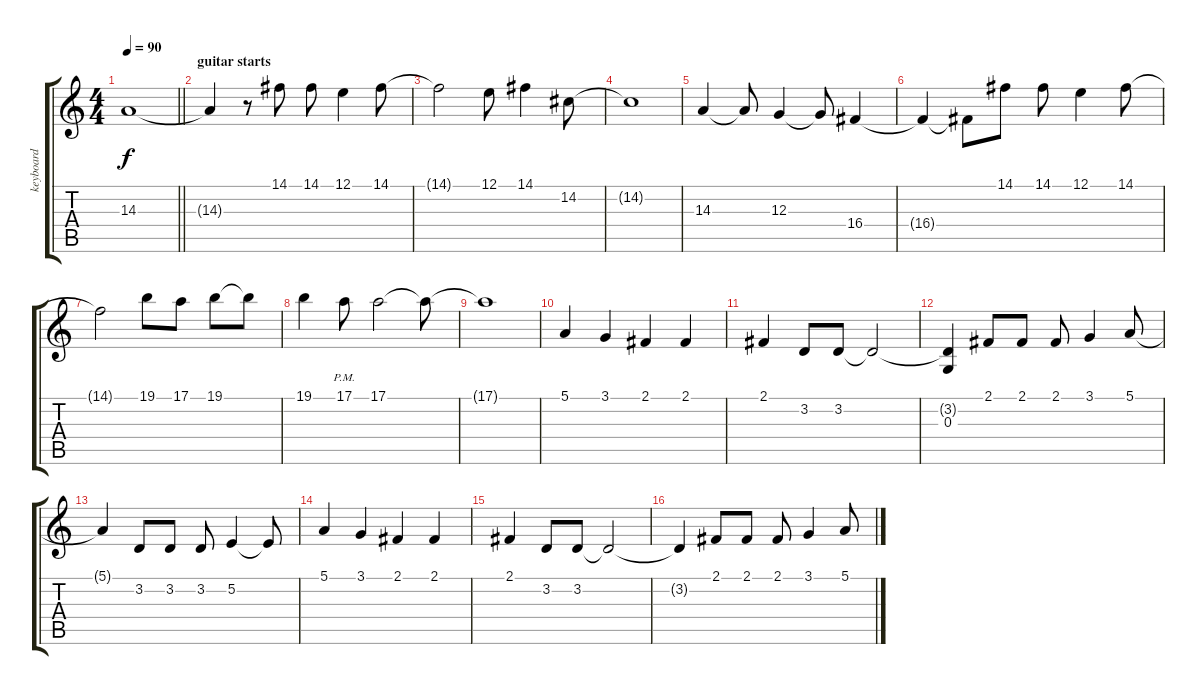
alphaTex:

\track ("keyboard" "keyboard") {instrument stringensemble1}
\staff {score tabs}
\tuning (E4 B3 G3 D3 A2 E2) {hide}
\ts (4 4)
\tempo 90
\clef g2
\barLineRight lightlight
\ks c
14.3.1{dy f} |
\section ("" "guitar starts")
14.3{t}.4 r.8 14.1.8 14.1.8 12.1.4 14.1.8 |
14.1{t}.2 12.1.8 14.1.4 14.2.8 |
14.2{t}.1 |
14.3.4 14.3{t}.8 12.3.4 12.3{t}.8 16.4.4 |
16.4{t}.4 16.4{t}.8 14.1.8 14.1.8 12.1.4 14.1.8 |
14.1{t}.2 19.1.8 17.1.8 19.1.8 19.1{t}.8 |
19.1.4 17.1{pm}.8 17.1.2 17.1{t}.8 |
17.1{t}.1 |
5.1.4 3.1.4 2.1.4 2.1.4 |
2.1.4 3.2.8 3.2.8 3.2{t}.2 |
(3.2{t} 0.3).4 2.1.8 2.1.8 2.1.8 3.1.4 5.1.8 |
5.1{t}.4 3.2.8 3.2.8 3.2.8 5.2.4 5.2{t}.8 |
5.1.4 3.1.4 2.1.4 2.1.4 |
2.1.4 3.2.8 3.2.8 3.2{t}.2 |
3.2{t}.4 2.1.8 2.1.8 2.1.8 3.1.4 5.1.8
